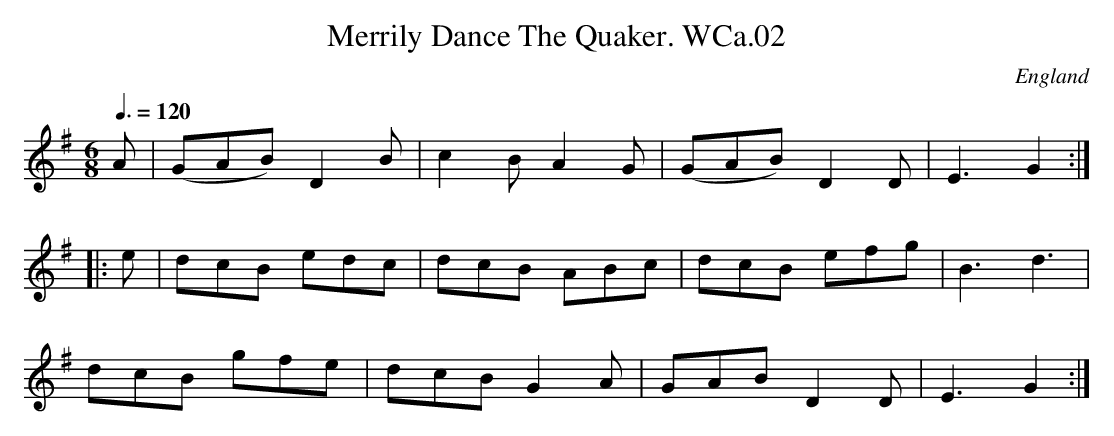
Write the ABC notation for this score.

X:1
T:Merrily Dance The Quaker. WCa.02
L:1/8
M:6/8
O:England
Q:3/8=120
K:G
A|(GAB)D2B|c2BA2G|(GAB)D2D|E3G2:|!
|:e|dcB edc|dcB ABc|dcB efg|B3d3|!
dcB gfe|dcBG2A|GABD2D|E3G2:|
